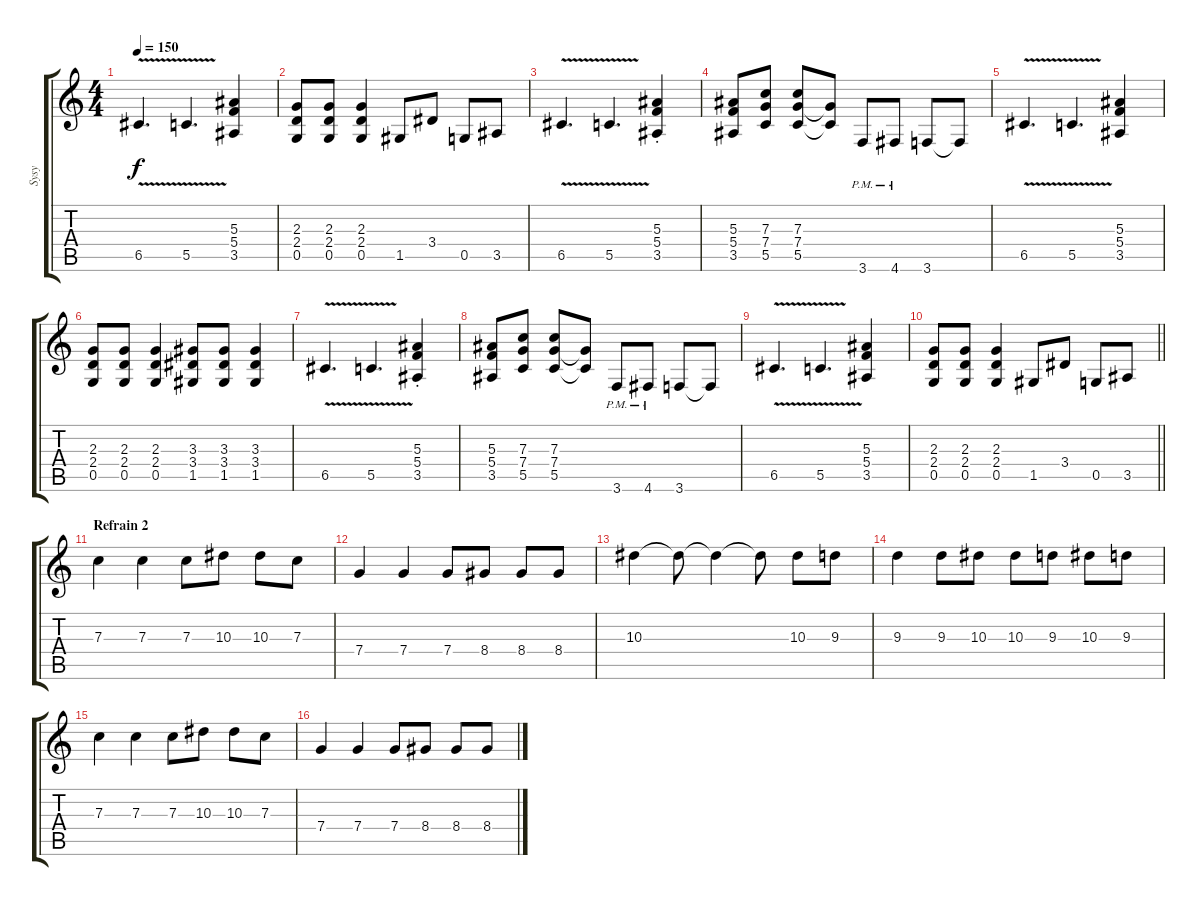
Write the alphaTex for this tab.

\track ("Sysy" "Sysy") {instrument distortionguitar}
\staff {score tabs}
\tuning (D4 A3 F3 C3 G2 D2) {hide}
\ts (4 4)
\tempo 150
\clef g2
\ks c
6.5{v}.4{d dy f} 5.5{v}.4{d} (5.3 5.4 3.5).4 |
(2.3 2.4 0.5).8 (2.3 2.4 0.5).8 (2.3 2.4 0.5).4 1.5.8 3.4.8 0.5.8 3.5.8 |
6.5{v}.4{d} 5.5{v}.4{d} (5.3{st} 5.4{st} 3.5{st}).4 |
(5.3 5.4 3.5).8 (7.3 7.4 5.5).8 (7.3 7.4 5.5).8 (7.4{t} 5.5{t}).8 3.6{pm}.8 4.6{pm}.8 3.6.8 3.6{t}.8 |
6.5{v}.4{d} 5.5{v}.4{d} (5.3 5.4 3.5).4 |
(2.3 2.4 0.5).8 (2.3 2.4 0.5).8 (2.3 2.4 0.5).4 (3.3 3.4 1.5).8 (3.3 3.4 1.5).8 (3.3 3.4 1.5).4 |
6.5{v}.4{d} 5.5{v}.4{d} (5.3{st} 5.4{st} 3.5{st}).4 |
(5.3 5.4 3.5).8 (7.3 7.4 5.5).8 (7.3 7.4 5.5).8 (7.4{t} 5.5{t}).8 3.6{pm}.8 4.6{pm}.8 3.6.8 3.6{t}.8 |
6.5{v}.4{d} 5.5{v}.4{d} (5.3 5.4 3.5).4 |
\barLineRight lightlight
(2.3 2.4 0.5).8 (2.3 2.4 0.5).8 (2.3 2.4 0.5).4 1.5.8 3.4.8 0.5.8 3.5.8 |
\section ("" "Refrain 2")
7.3.4 7.3.4 7.3.8 10.3.8 10.3.8 7.3.8 |
7.4.4 7.4.4 7.4.8 8.4.8 8.4.8 8.4.8 |
10.3.4 10.3{t}.8 10.3{t}.4 10.3{t}.8 10.3.8 9.3.8 |
9.3.4 9.3.8 10.3.8 10.3.8 9.3.8 10.3.8 9.3.8 |
7.3.4 7.3.4 7.3.8 10.3.8 10.3.8 7.3.8 |
7.4.4 7.4.4 7.4.8 8.4.8 8.4.8 8.4.8
